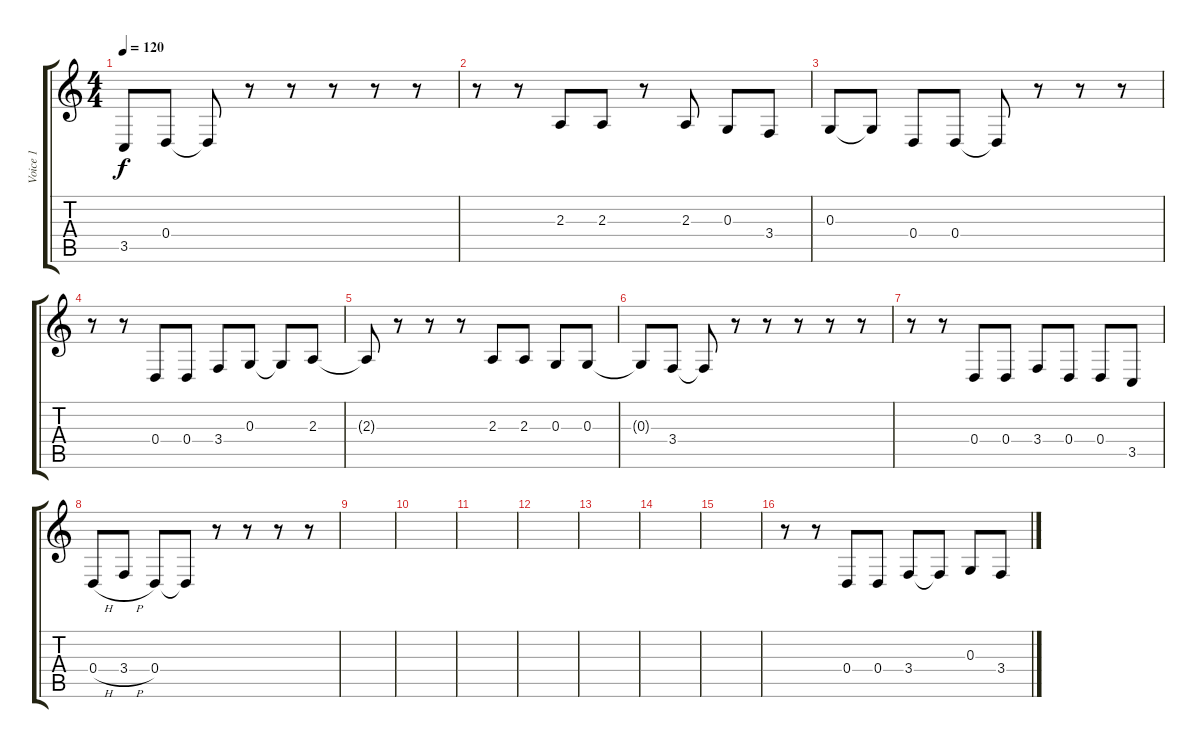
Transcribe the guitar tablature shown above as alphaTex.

\track ("Voice 1" "Voice 1") {instrument baritonesax}
\staff {score tabs}
\tuning (E4 B3 G3 D3 A2 E2) {hide}
\ts (4 4)
\tempo 120
\clef g2
\ks c
3.5{t}.8{dy f} 0.4.8 0.4{t}.8 r.8 r.8 r.8 r.8 r.8 |
r.8 r.8 2.3.8 2.3.8 r.8 2.3.8 0.3.8 3.4.8 |
0.3.8 0.3{t}.8 0.4.8 0.4.8 0.4{t}.8 r.8 r.8 r.8 |
r.8 r.8 0.4.8 0.4.8 3.4.8 0.3.8 0.3{t}.8 2.3.8 |
2.3{t}.8 r.8 r.8 r.8 2.3.8 2.3.8 0.3.8 0.3.8 |
0.3{t}.8 3.4.8 3.4{t}.8 r.8 r.8 r.8 r.8 r.8 |
r.8 r.8 0.4.8 0.4.8 3.4.8 0.4.8 0.4.8 3.5.8 |
0.4{h}.8 3.4{h}.8 0.4.8 0.4{t}.8 r.8 r.8 r.8 r.8 |
|
|
|
|
|
|
|
r.8 r.8 0.4.8 0.4.8 3.4.8 3.4{t}.8 0.3.8 3.4.8
